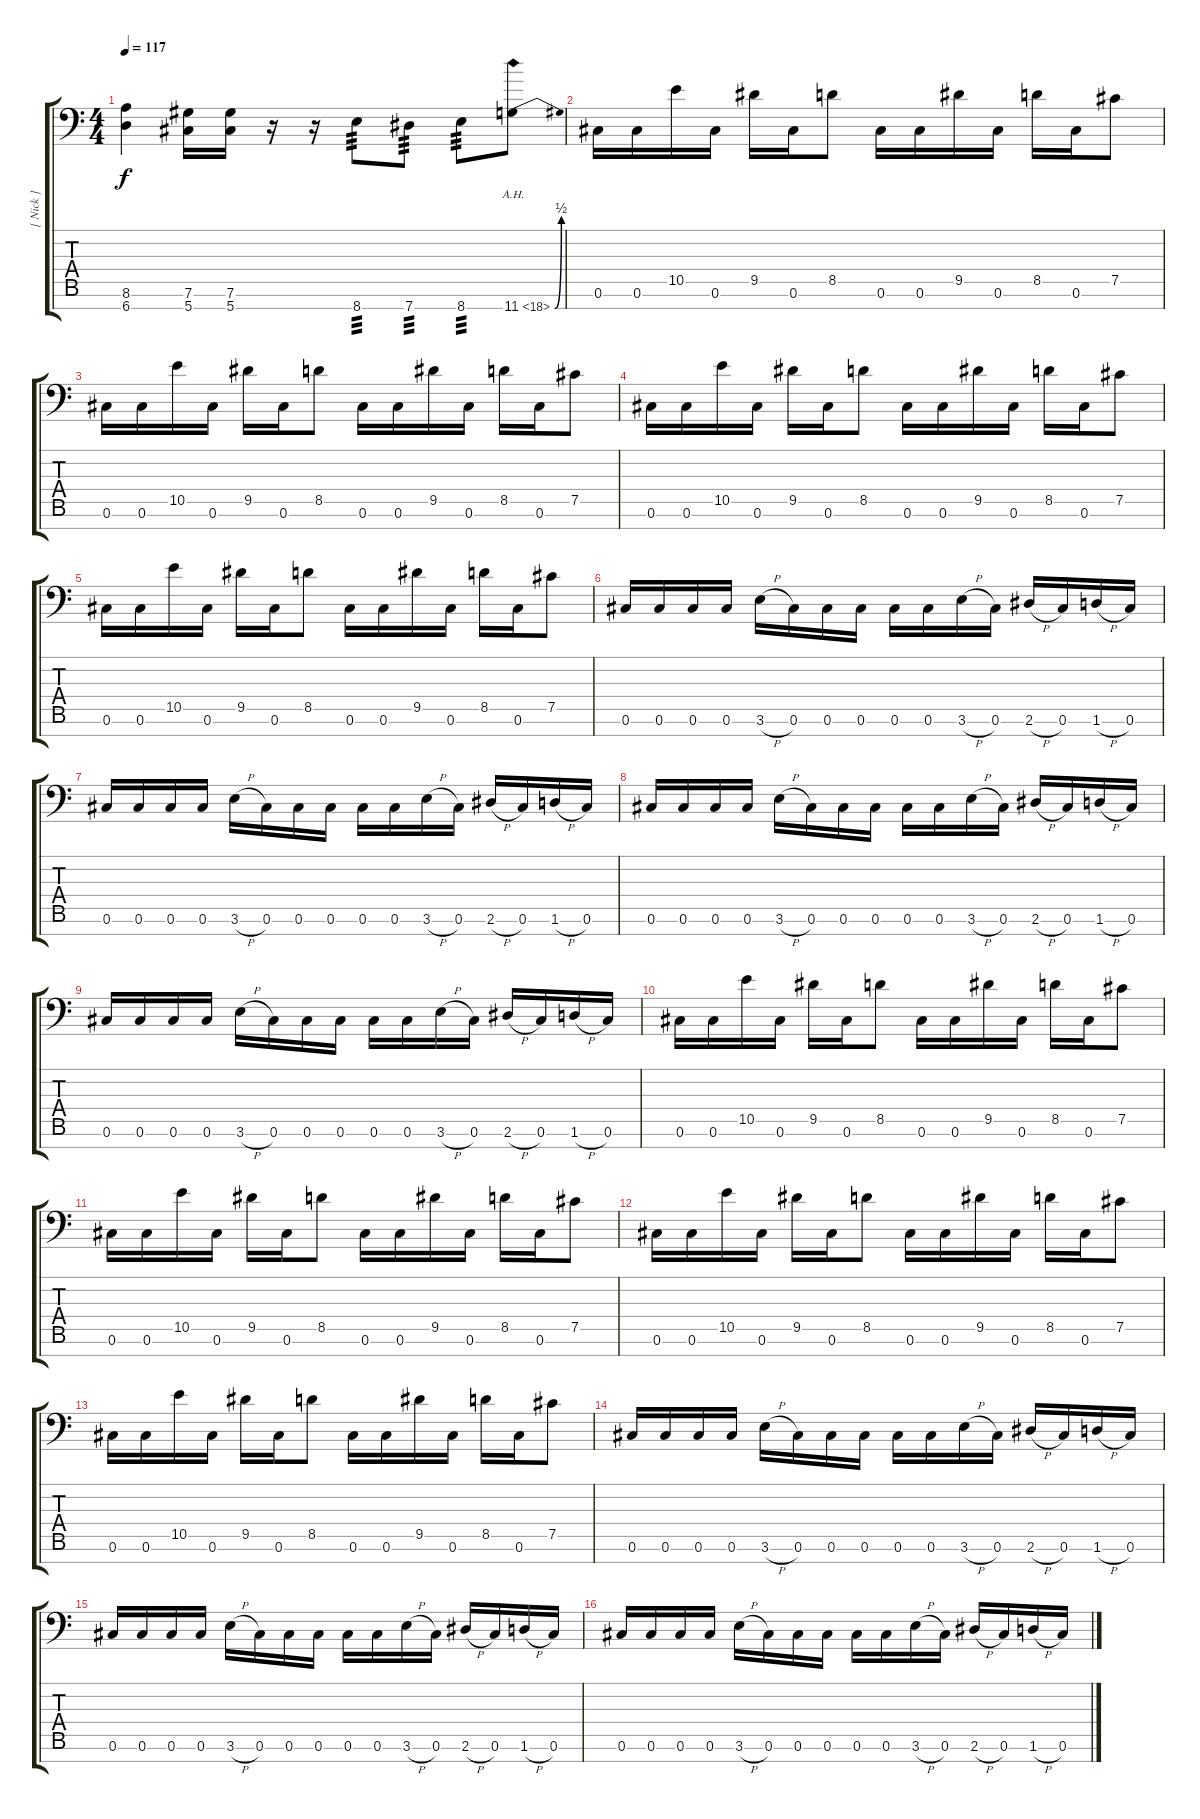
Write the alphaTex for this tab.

\track ("[ Nick ]" "[ Nick ]") {instrument overdrivenguitar}
\staff {score tabs}
\tuning (Db4 Ab3 E3 B2 Gb2 Db2 Ab1) {hide}
\ts (4 4)
\tempo 117
\clef f4
\ks c
(8.6 6.7).4{dy f} (7.6 5.7).16 (7.6 5.7).16 r.16 r.16 8.7.8{tp 3} 7.7.8{tp 3} 8.7.8{tp 3} 11.7{be (bend 0 0 60 2) ah 7}.8 |
0.6.16 0.6.16 10.5.16 0.6.16 9.5.16 0.6.16 8.5.8 0.6.16 0.6.16 9.5.16 0.6.16 8.5.16 0.6.16 7.5.8 |
0.6.16 0.6.16 10.5.16 0.6.16 9.5.16 0.6.16 8.5.8 0.6.16 0.6.16 9.5.16 0.6.16 8.5.16 0.6.16 7.5.8 |
0.6.16 0.6.16 10.5.16 0.6.16 9.5.16 0.6.16 8.5.8 0.6.16 0.6.16 9.5.16 0.6.16 8.5.16 0.6.16 7.5.8 |
0.6.16 0.6.16 10.5.16 0.6.16 9.5.16 0.6.16 8.5.8 0.6.16 0.6.16 9.5.16 0.6.16 8.5.16 0.6.16 7.5.8 |
0.6.16 0.6.16 0.6.16 0.6.16 3.6{h}.16 0.6.16 0.6.16 0.6.16 0.6.16 0.6.16 3.6{h}.16 0.6.16 2.6{h}.16 0.6.16 1.6{h}.16 0.6.16 |
0.6.16 0.6.16 0.6.16 0.6.16 3.6{h}.16 0.6.16 0.6.16 0.6.16 0.6.16 0.6.16 3.6{h}.16 0.6.16 2.6{h}.16 0.6.16 1.6{h}.16 0.6.16 |
0.6.16 0.6.16 0.6.16 0.6.16 3.6{h}.16 0.6.16 0.6.16 0.6.16 0.6.16 0.6.16 3.6{h}.16 0.6.16 2.6{h}.16 0.6.16 1.6{h}.16 0.6.16 |
0.6.16 0.6.16 0.6.16 0.6.16 3.6{h}.16 0.6.16 0.6.16 0.6.16 0.6.16 0.6.16 3.6{h}.16 0.6.16 2.6{h}.16 0.6.16 1.6{h}.16 0.6.16 |
0.6.16 0.6.16 10.5.16 0.6.16 9.5.16 0.6.16 8.5.8 0.6.16 0.6.16 9.5.16 0.6.16 8.5.16 0.6.16 7.5.8 |
0.6.16 0.6.16 10.5.16 0.6.16 9.5.16 0.6.16 8.5.8 0.6.16 0.6.16 9.5.16 0.6.16 8.5.16 0.6.16 7.5.8 |
0.6.16 0.6.16 10.5.16 0.6.16 9.5.16 0.6.16 8.5.8 0.6.16 0.6.16 9.5.16 0.6.16 8.5.16 0.6.16 7.5.8 |
0.6.16 0.6.16 10.5.16 0.6.16 9.5.16 0.6.16 8.5.8 0.6.16 0.6.16 9.5.16 0.6.16 8.5.16 0.6.16 7.5.8 |
0.6.16 0.6.16 0.6.16 0.6.16 3.6{h}.16 0.6.16 0.6.16 0.6.16 0.6.16 0.6.16 3.6{h}.16 0.6.16 2.6{h}.16 0.6.16 1.6{h}.16 0.6.16 |
0.6.16 0.6.16 0.6.16 0.6.16 3.6{h}.16 0.6.16 0.6.16 0.6.16 0.6.16 0.6.16 3.6{h}.16 0.6.16 2.6{h}.16 0.6.16 1.6{h}.16 0.6.16 |
0.6.16 0.6.16 0.6.16 0.6.16 3.6{h}.16 0.6.16 0.6.16 0.6.16 0.6.16 0.6.16 3.6{h}.16 0.6.16 2.6{h}.16 0.6.16 1.6{h}.16 0.6.16
